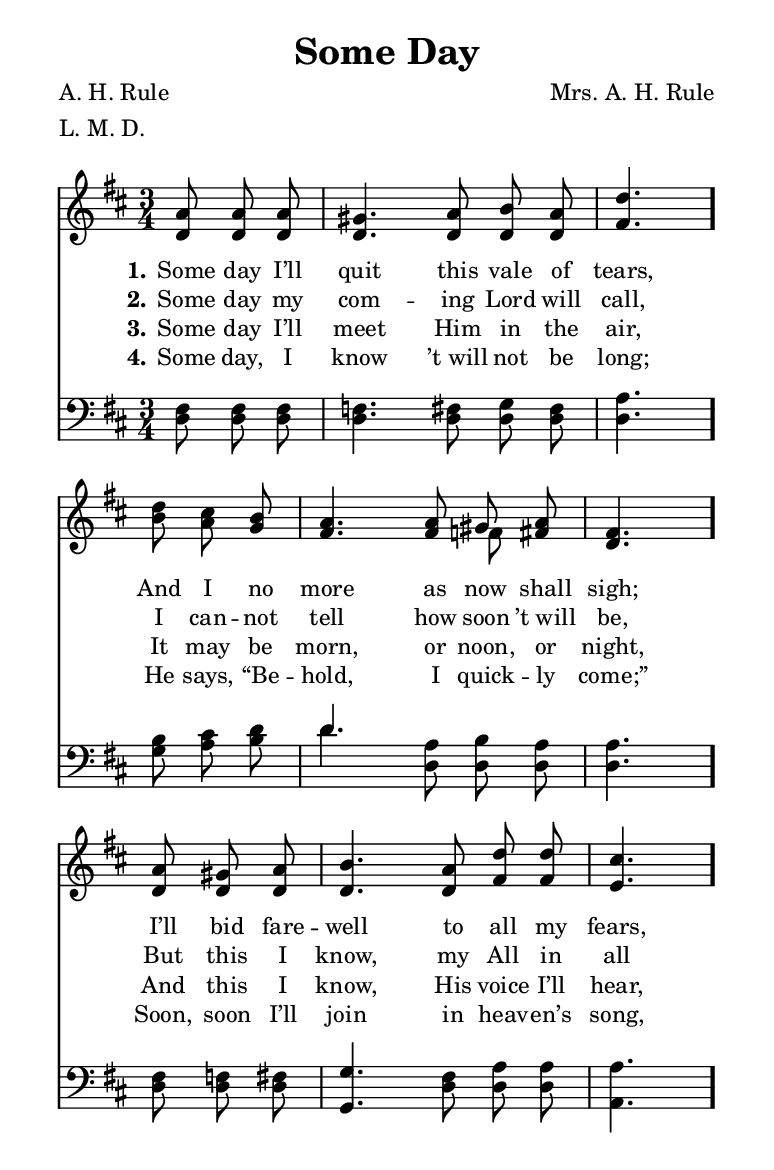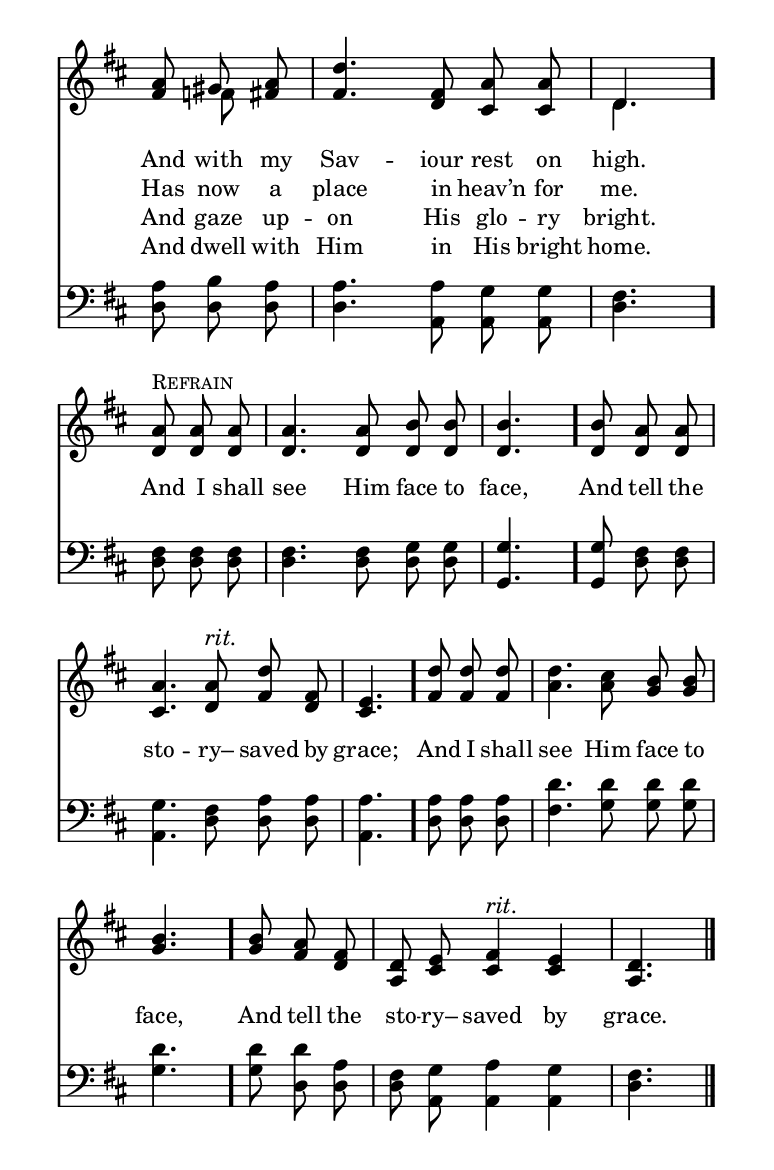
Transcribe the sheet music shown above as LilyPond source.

\include "common/global.ily"
\paper {
  \include "common/paper.ily"
  ragged-bottom = ##t
}

\header{
  hymnnumber = "256"
  title = "Some Day"
  tunename = ""
  meter = "L. M. D."
  poet = "A. H. Rule"
  composer = "Mrs. A. H. Rule"
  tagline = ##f
}

global = {
  \include "common/overrides.ily"
  \override Staff.TimeSignature.style = #'numbered
  \time 3/4
  \override Score.MetronomeMark.transparent = ##t % hide all fermata changes too
  \tempo 4=70
  \key d \major
  \partial 4.
  \autoBeamOff
}

patternA = { c8 c c | c4. }
patternB = { c8 c c | c c c4 c | c4. }

notesSoprano = {
\global
\relative c'' {

  \changePitch \patternA { a a a | gis a b a | d }
  \changePitch \patternA { d cis b | a a gis a | fis }
  \changePitch \patternA { a gis a | b a d d | cis }
  \changePitch \patternA { a gis a | d fis, a a | d, } \eogbreak

  << s^\markup { \small \caps "Refrain" }
  \changePitch \patternA { a' a a | a a b b | b } >>
  \changePitch \patternA { b a a | a a^\markup{\italic rit.} d fis, | e }
  \changePitch \patternA { d' d d | d cis b b | b }
  \changePitch \patternB { b a fis | d e fis^\markup{\italic rit.} e | d }

  \bar "|."

}
}

notesAlto = {
\global
\relative e' {

  \changePitch \patternA { d d d | d d d d | fis }
  \changePitch \patternA { b a g | fis fis f fis | d }
  \changePitch \patternA { d d d | d d fis fis | e }
  \changePitch \patternA { fis f fis | fis d cis cis | d }

  \changePitch \patternA { d d d | d d d d | d }
  \changePitch \patternA { d d d | cis d fis d | cis }
  \changePitch \patternA { fis fis fis | a a g g | g }
  \changePitch \patternB { g fis d | a cis cis cis | a }

}
}

notesTenor = {
\global
\relative a {

  \changePitch \patternA { fis fis fis | f fis g fis | a }
  \changePitch \patternA { b cis d | d a b a | a }
  \changePitch \patternA { fis f fis | g fis a a | a }
  \changePitch \patternA { a b a | a a g g | fis }

  \changePitch \patternA { fis fis fis | fis fis g g | g }
  \changePitch \patternA { g fis fis | g fis a a | a }
  \changePitch \patternA { a a a | d d d d | d }
  \changePitch \patternB { d d a | fis g a g | fis }

}
}

notesBass = {
\global
\relative f {

  \changePitch \patternA { d d d | d d d d | d }
  \changePitch \patternA { g a b | d d, d d | d }
  \changePitch \patternA { d d d | g, d' d d | a }
  \changePitch \patternA { d d d | d a a a | d }

  \changePitch \patternA { d d d | d d d d | g, }
  \changePitch \patternA { g d' d | a d d d | a }
  \changePitch \patternA { d d d | fis g g g | g }
  \changePitch \patternB { g d d | d a a a | d }

}
}

Refrain = \lyricmode {

And I shall see Him face to face, \bar "."
And tell the sto -- ry– saved by grace; \bar "."
And I shall see Him face to face, \bar "."
And tell the sto -- ry– saved by grace. \bar "."

}

wordsA = \lyricmode {
\set stanza = "1."

Some day I’ll quit this vale of tears, \bar "."
And I no more as now shall sigh; \bar "."
I’ll bid fare -- well to all my fears, \bar "."
And with my Sav -- iour rest on high. \bar "."

}

wordsB = \lyricmode {
\set stanza = "2."

Some day my com -- ing Lord will call,
I can -- not tell how soon ’t_will be,
But this I know, my All in all
Has now a place in heav’n for me.

\Refrain

}

wordsC = \lyricmode {
\set stanza = "3."

Some day I’ll meet Him in the air,
It may be morn, or noon, or night,
And this I know, His voice I’ll hear,
And gaze up -- on His glo -- ry bright.

}

wordsD = \lyricmode {
\set stanza = "4."

Some day, I know ’t_will not be long;
He says, “Be -- hold, I quick -- ly come;”
Soon, soon I’ll join in heav -- en’s song,
And dwell with Him in His bright home.

}

\score {
  \context ChoirStaff <<
    \context Staff = upper <<
      \set ChoirStaff.systemStartDelimiter = #'SystemStartBar
      \partcombine #'(2 . 9) \notesSoprano \notesAlto
      \context NullVoice = sopranos { \voiceOne << \notesSoprano >> }
      \context NullVoice = altos { \voiceTwo << \notesAlto >> }
      \context Lyrics = one   \lyricsto sopranos \wordsA
      \context Lyrics = two   \lyricsto sopranos \wordsB
      \context Lyrics = three \lyricsto sopranos \wordsC
      \context Lyrics = four  \lyricsto sopranos \wordsD
    >>
    \context Staff = men <<
      \clef bass
      \partcombine #'(2 . 9) \notesTenor \notesBass
      \context NullVoice = tenors { \voiceOne << \notesTenor >> }
      \context NullVoice = basses { \voiceTwo << \notesBass >> }
    >>
  >>
  \layout {
    \include "common/layout.ily"
  }
  \midi{
    \include "common/midi.ily"
  }
}

\version "2.19.49"  % necessary for upgrading to future LilyPond versions.

% vi:set et ts=2 sw=2 ai nocindent syntax=lilypond:
